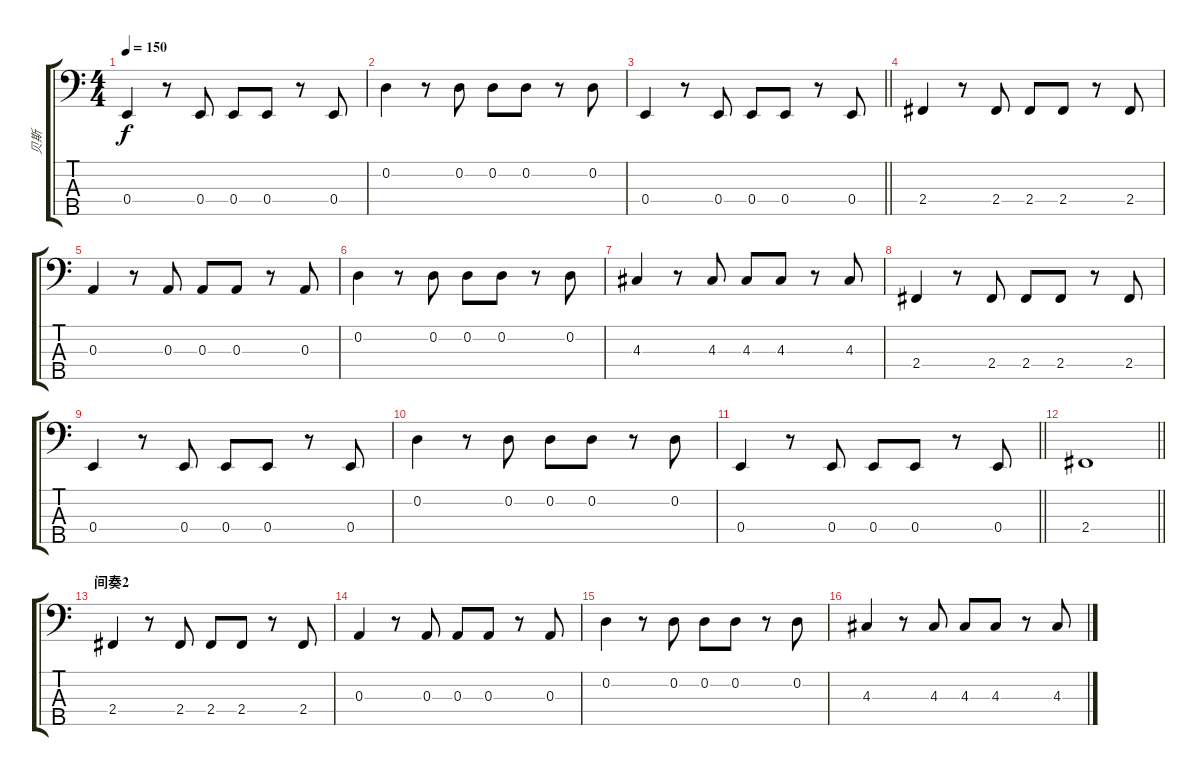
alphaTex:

\track ("贝斯" "贝斯") {instrument electricbasspick}
\staff {score tabs}
\tuning (G2 D2 A1 E1 B0) {hide}
\ts (4 4)
\tempo 150
\clef f4
\ks c
0.4.4{dy f} r.8 0.4.8 0.4.8 0.4.8 r.8 0.4.8 |
0.2.4 r.8 0.2.8 0.2.8 0.2.8 r.8 0.2.8 |
\barLineRight lightlight
0.4.4 r.8 0.4.8 0.4.8 0.4.8 r.8 0.4.8 |
2.4.4 r.8 2.4.8 2.4.8 2.4.8 r.8 2.4.8 |
0.3.4 r.8 0.3.8 0.3.8 0.3.8 r.8 0.3.8 |
0.2.4 r.8 0.2.8 0.2.8 0.2.8 r.8 0.2.8 |
4.3.4 r.8 4.3.8 4.3.8 4.3.8 r.8 4.3.8 |
2.4.4 r.8 2.4.8 2.4.8 2.4.8 r.8 2.4.8 |
0.4.4 r.8 0.4.8 0.4.8 0.4.8 r.8 0.4.8 |
0.2.4 r.8 0.2.8 0.2.8 0.2.8 r.8 0.2.8 |
\barLineRight lightlight
0.4.4 r.8 0.4.8 0.4.8 0.4.8 r.8 0.4.8 |
\barLineRight lightlight
2.4.1 |
\section ("" "间奏2")
2.4.4 r.8 2.4.8 2.4.8 2.4.8 r.8 2.4.8 |
0.3.4 r.8 0.3.8 0.3.8 0.3.8 r.8 0.3.8 |
0.2.4 r.8 0.2.8 0.2.8 0.2.8 r.8 0.2.8 |
4.3.4 r.8 4.3.8 4.3.8 4.3.8 r.8 4.3.8
